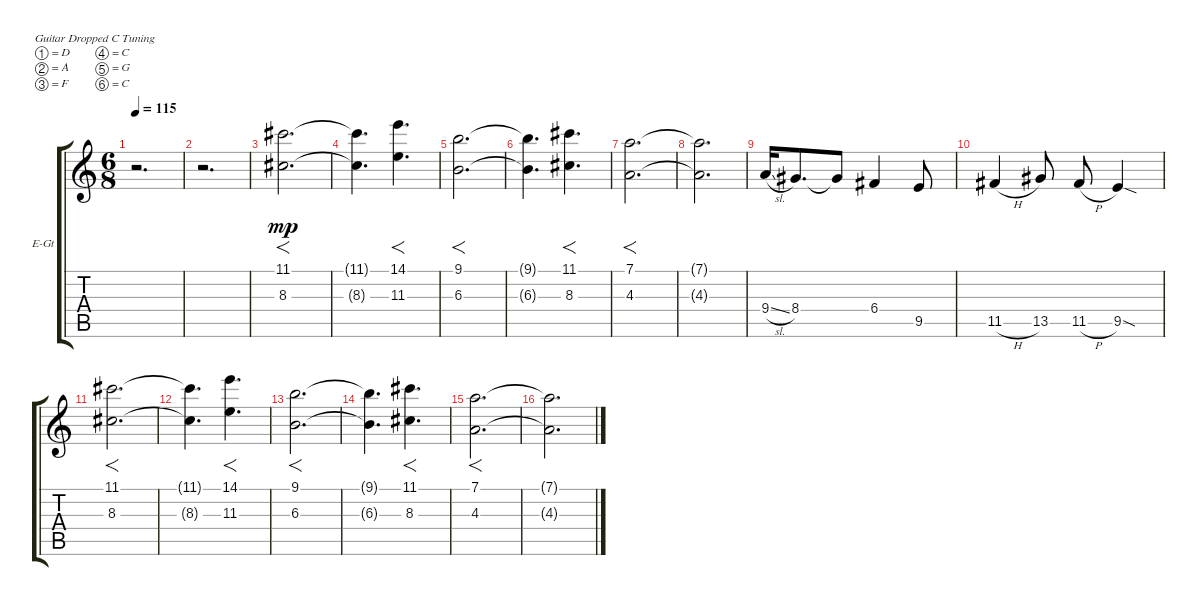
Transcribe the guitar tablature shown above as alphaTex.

\bracketExtendMode groupsimilarinstruments
\firstSystemTrackNameOrientation horizontal
\otherSystemsTrackNameOrientation horizontal
\track ("Electric Guitar 1" "E-Gt") {instrument distortionguitar}
\staff {score tabs}
\tuning (D4 A3 F3 C3 G2 C2)
\ts (6 8)
\tempo 115
\clef g2
\ks c
r.2{d dy mp} |
r.2{d} |
(8.3 11.1).2{f d} |
(8.3{t} 11.1{t}).4{d} (14.1 11.3).4{f d} |
(6.3 9.1).2{f d} |
(9.1{t} 6.3{t}).4{d} (8.3 11.1).4{f d} |
(4.3 7.1).2{f d} |
(7.1{t} 4.3{t}).2{d} |
9.4{sl}.16 8.4.8{d} 8.4{t}.8 6.4.4 9.5.8 |
11.5{h}.4 13.5.8 11.5{h}.8 9.5{sod}.4 |
(8.3 11.1).2{f d} |
(8.3{t} 11.1{t}).4{d} (14.1 11.3).4{f d} |
(6.3 9.1).2{f d} |
(9.1{t} 6.3{t}).4{d} (8.3 11.1).4{f d} |
(4.3 7.1).2{f d} |
(7.1{t} 4.3{t}).2{d}
